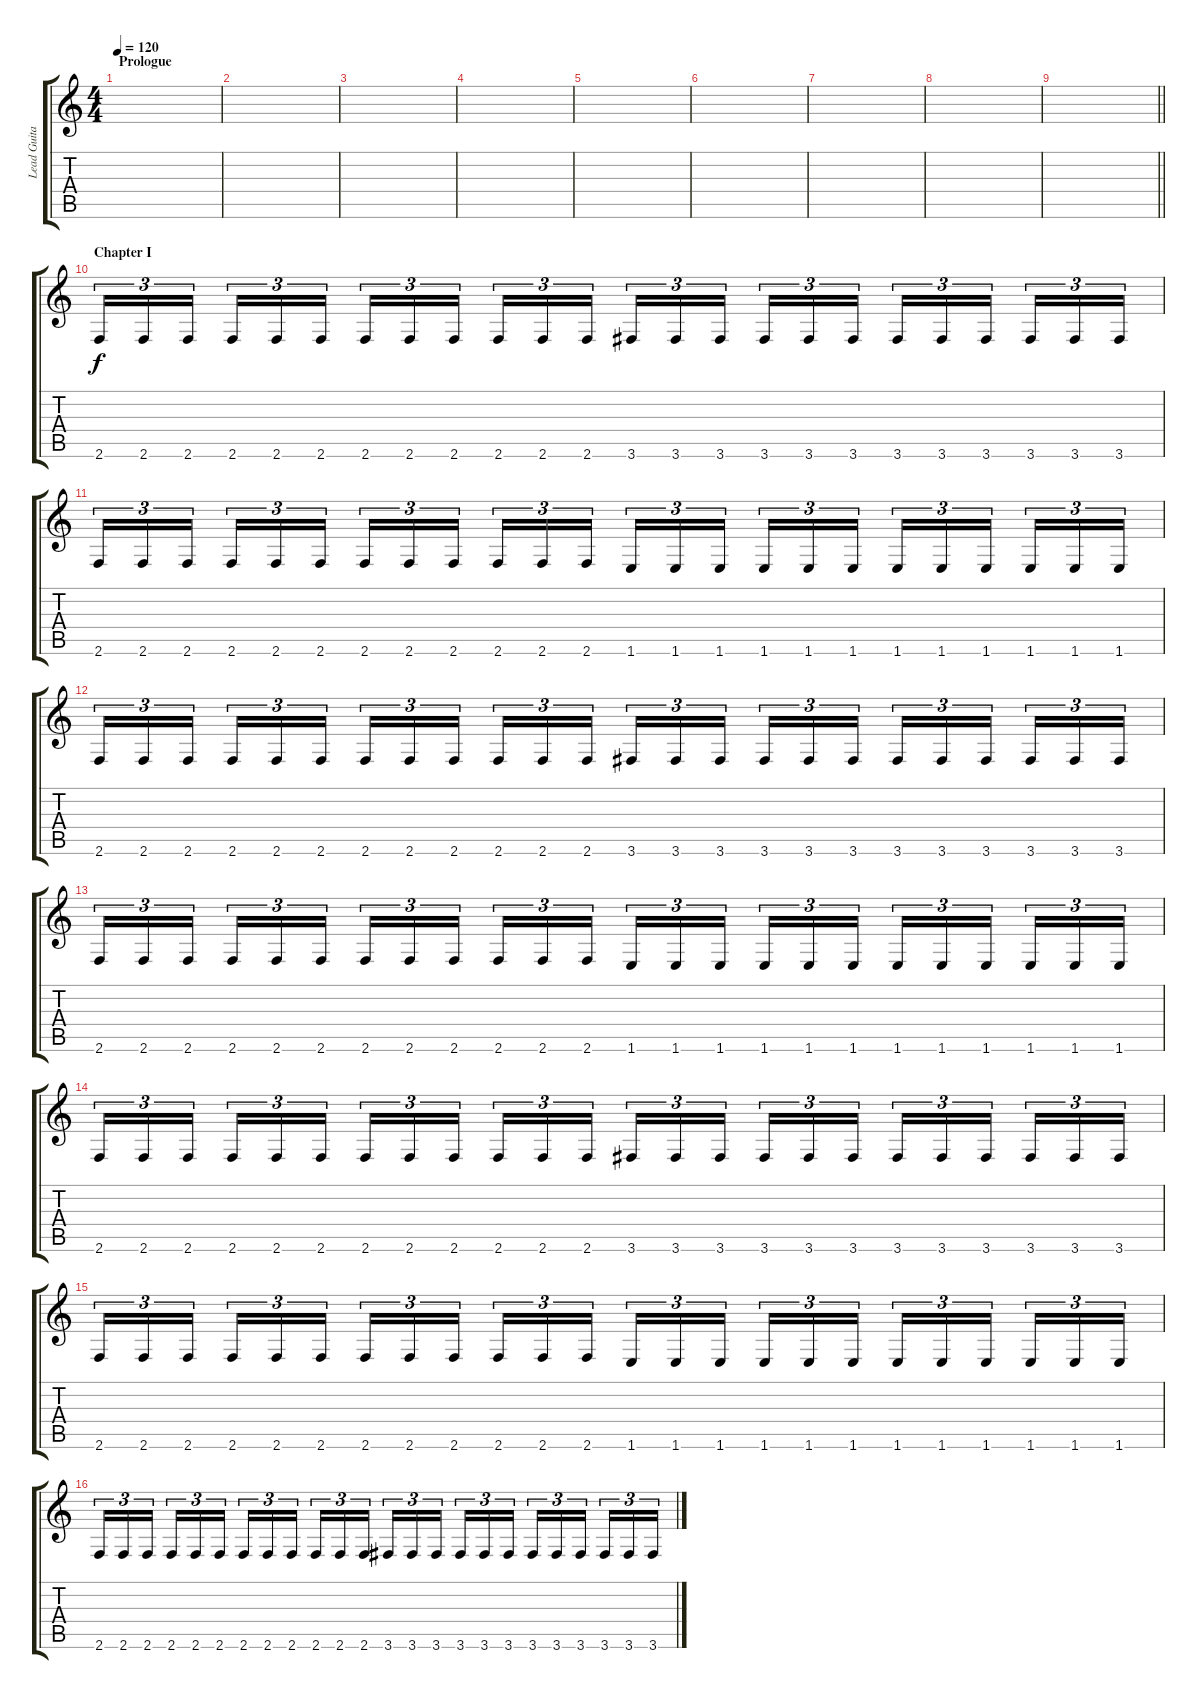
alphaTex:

\track ("Lead Guitar" "Lead Guita") {instrument distortionguitar}
\staff {score tabs}
\tuning (Eb4 Bb3 Gb3 Db3 Ab2 Eb2) {hide}
\ts (4 4)
\section ("" "Prologue")
\tempo 120
\clef g2
\ks c
|
|
|
|
|
|
|
|
\barLineRight lightlight
|
\section ("" "Chapter I")
2.6.16{tu (3 2)} 2.6.16{tu (3 2)} 2.6.16{tu (3 2)} 2.6.16{tu (3 2)} 2.6.16{tu (3 2)} 2.6.16{tu (3 2)} 2.6.16{tu (3 2)} 2.6.16{tu (3 2)} 2.6.16{tu (3 2)} 2.6.16{tu (3 2)} 2.6.16{tu (3 2)} 2.6.16{tu (3 2)} 3.6.16{tu (3 2)} 3.6.16{tu (3 2)} 3.6.16{tu (3 2)} 3.6.16{tu (3 2)} 3.6.16{tu (3 2)} 3.6.16{tu (3 2)} 3.6.16{tu (3 2)} 3.6.16{tu (3 2)} 3.6.16{tu (3 2)} 3.6.16{tu (3 2)} 3.6.16{tu (3 2)} 3.6.16{tu (3 2)} |
2.6.16{tu (3 2)} 2.6.16{tu (3 2)} 2.6.16{tu (3 2)} 2.6.16{tu (3 2)} 2.6.16{tu (3 2)} 2.6.16{tu (3 2)} 2.6.16{tu (3 2)} 2.6.16{tu (3 2)} 2.6.16{tu (3 2)} 2.6.16{tu (3 2)} 2.6.16{tu (3 2)} 2.6.16{tu (3 2)} 1.6.16{tu (3 2)} 1.6.16{tu (3 2)} 1.6.16{tu (3 2)} 1.6.16{tu (3 2)} 1.6.16{tu (3 2)} 1.6.16{tu (3 2)} 1.6.16{tu (3 2)} 1.6.16{tu (3 2)} 1.6.16{tu (3 2)} 1.6.16{tu (3 2)} 1.6.16{tu (3 2)} 1.6.16{tu (3 2)} |
2.6.16{tu (3 2)} 2.6.16{tu (3 2)} 2.6.16{tu (3 2)} 2.6.16{tu (3 2)} 2.6.16{tu (3 2)} 2.6.16{tu (3 2)} 2.6.16{tu (3 2)} 2.6.16{tu (3 2)} 2.6.16{tu (3 2)} 2.6.16{tu (3 2)} 2.6.16{tu (3 2)} 2.6.16{tu (3 2)} 3.6.16{tu (3 2)} 3.6.16{tu (3 2)} 3.6.16{tu (3 2)} 3.6.16{tu (3 2)} 3.6.16{tu (3 2)} 3.6.16{tu (3 2)} 3.6.16{tu (3 2)} 3.6.16{tu (3 2)} 3.6.16{tu (3 2)} 3.6.16{tu (3 2)} 3.6.16{tu (3 2)} 3.6.16{tu (3 2)} |
2.6.16{tu (3 2)} 2.6.16{tu (3 2)} 2.6.16{tu (3 2)} 2.6.16{tu (3 2)} 2.6.16{tu (3 2)} 2.6.16{tu (3 2)} 2.6.16{tu (3 2)} 2.6.16{tu (3 2)} 2.6.16{tu (3 2)} 2.6.16{tu (3 2)} 2.6.16{tu (3 2)} 2.6.16{tu (3 2)} 1.6.16{tu (3 2)} 1.6.16{tu (3 2)} 1.6.16{tu (3 2)} 1.6.16{tu (3 2)} 1.6.16{tu (3 2)} 1.6.16{tu (3 2)} 1.6.16{tu (3 2)} 1.6.16{tu (3 2)} 1.6.16{tu (3 2)} 1.6.16{tu (3 2)} 1.6.16{tu (3 2)} 1.6.16{tu (3 2)} |
2.6.16{tu (3 2)} 2.6.16{tu (3 2)} 2.6.16{tu (3 2)} 2.6.16{tu (3 2)} 2.6.16{tu (3 2)} 2.6.16{tu (3 2)} 2.6.16{tu (3 2)} 2.6.16{tu (3 2)} 2.6.16{tu (3 2)} 2.6.16{tu (3 2)} 2.6.16{tu (3 2)} 2.6.16{tu (3 2)} 3.6.16{tu (3 2)} 3.6.16{tu (3 2)} 3.6.16{tu (3 2)} 3.6.16{tu (3 2)} 3.6.16{tu (3 2)} 3.6.16{tu (3 2)} 3.6.16{tu (3 2)} 3.6.16{tu (3 2)} 3.6.16{tu (3 2)} 3.6.16{tu (3 2)} 3.6.16{tu (3 2)} 3.6.16{tu (3 2)} |
2.6.16{tu (3 2)} 2.6.16{tu (3 2)} 2.6.16{tu (3 2)} 2.6.16{tu (3 2)} 2.6.16{tu (3 2)} 2.6.16{tu (3 2)} 2.6.16{tu (3 2)} 2.6.16{tu (3 2)} 2.6.16{tu (3 2)} 2.6.16{tu (3 2)} 2.6.16{tu (3 2)} 2.6.16{tu (3 2)} 1.6.16{tu (3 2)} 1.6.16{tu (3 2)} 1.6.16{tu (3 2)} 1.6.16{tu (3 2)} 1.6.16{tu (3 2)} 1.6.16{tu (3 2)} 1.6.16{tu (3 2)} 1.6.16{tu (3 2)} 1.6.16{tu (3 2)} 1.6.16{tu (3 2)} 1.6.16{tu (3 2)} 1.6.16{tu (3 2)} |
2.6.16{tu (3 2)} 2.6.16{tu (3 2)} 2.6.16{tu (3 2)} 2.6.16{tu (3 2)} 2.6.16{tu (3 2)} 2.6.16{tu (3 2)} 2.6.16{tu (3 2)} 2.6.16{tu (3 2)} 2.6.16{tu (3 2)} 2.6.16{tu (3 2)} 2.6.16{tu (3 2)} 2.6.16{tu (3 2)} 3.6.16{tu (3 2)} 3.6.16{tu (3 2)} 3.6.16{tu (3 2)} 3.6.16{tu (3 2)} 3.6.16{tu (3 2)} 3.6.16{tu (3 2)} 3.6.16{tu (3 2)} 3.6.16{tu (3 2)} 3.6.16{tu (3 2)} 3.6.16{tu (3 2)} 3.6.16{tu (3 2)} 3.6.16{tu (3 2)}
